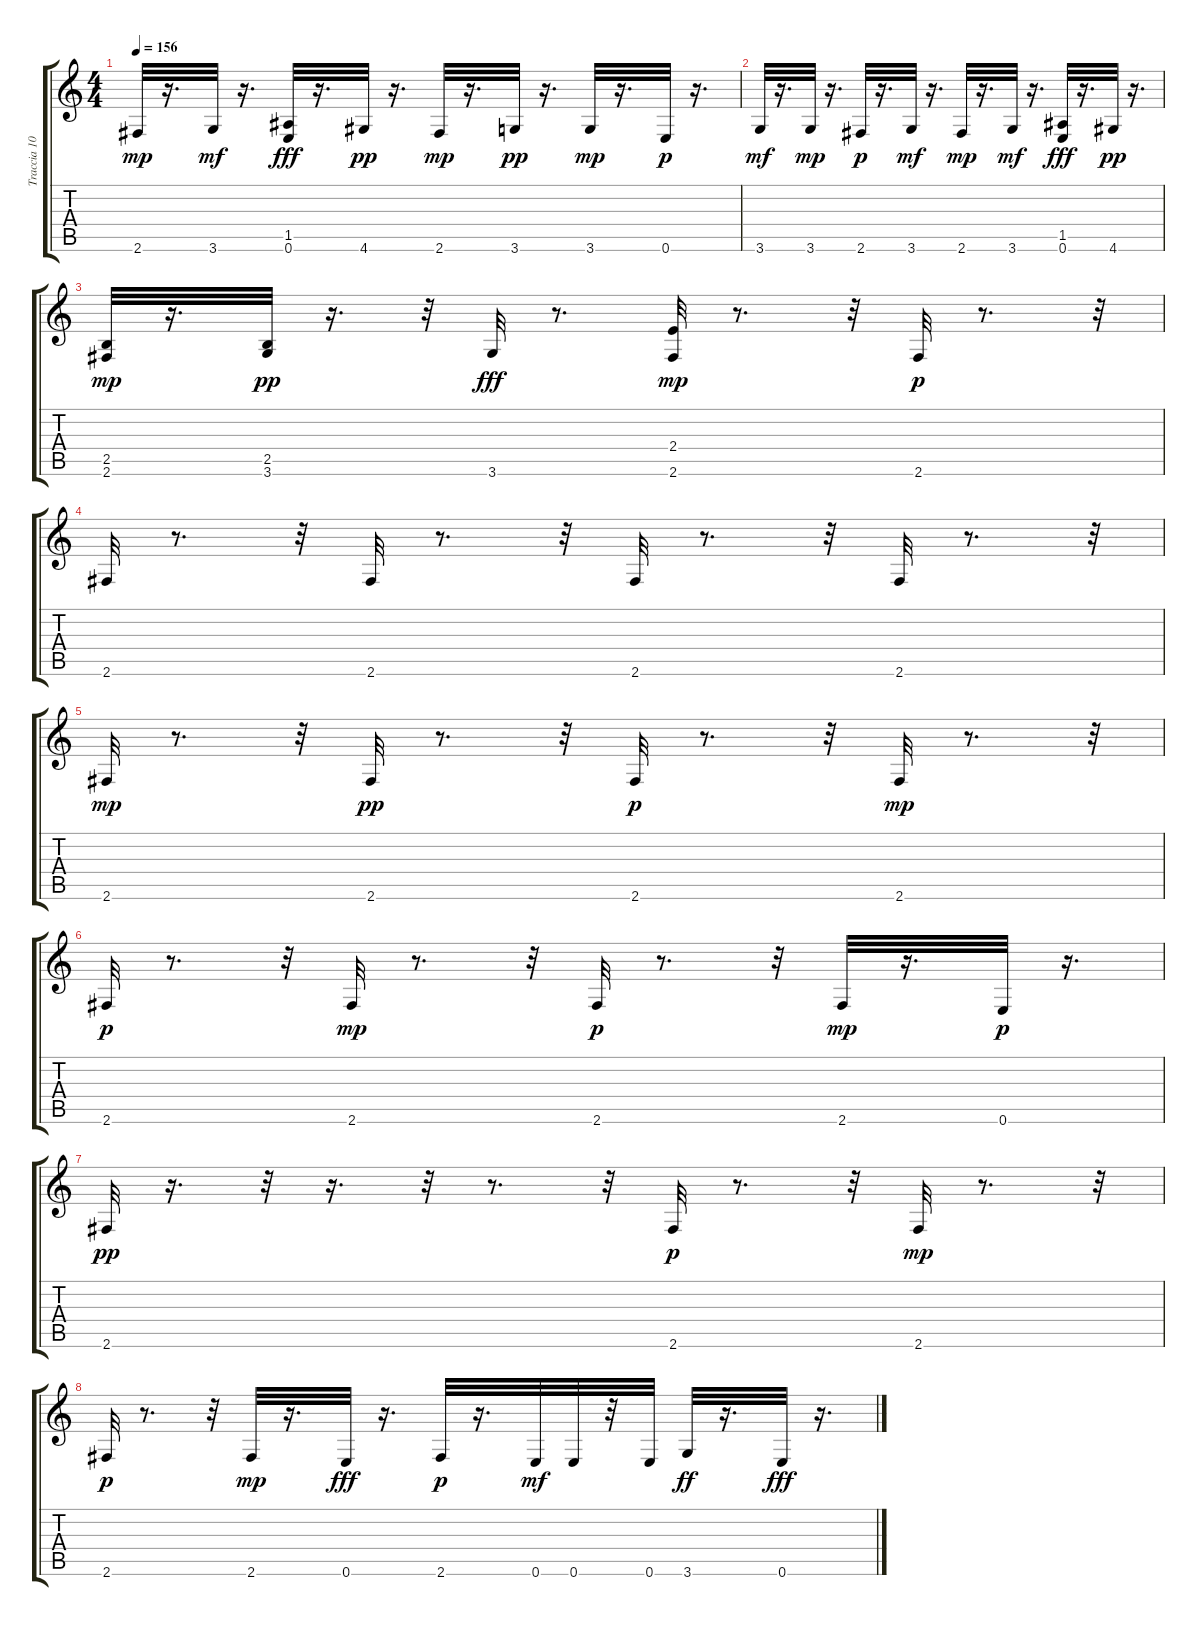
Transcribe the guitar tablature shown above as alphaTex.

\track ("Traccia 10" "Traccia 10") {instrument acousticbass}
\staff {score tabs}
\tuning (E4 B3 G3 D3 A2 E2) {hide}
\ts (4 4)
\tempo 156
\clef g2
\ks c
2.6.32{dy mp} r.16{d} 3.6.32{dy mf} r.16{d} (1.5 0.6).32{dy fff} r.16{d} 4.6.32{dy pp} r.16{d} 2.6.32{dy mp} r.16{d} 3.6.32{dy pp} r.16{d} 3.6.32{dy mp} r.16{d} 0.6.32{dy p} r.16{d} |
3.6.32{dy mf} r.16{d} 3.6.32{dy mp} r.16{d} 2.6.32{dy p} r.16{d} 3.6.32{dy mf} r.16{d} 2.6.32{dy mp} r.16{d} 3.6.32{dy mf} r.16{d} (1.5 0.6).32{dy fff} r.16{d} 4.6.32{dy pp} r.16{d} |
(2.5 2.6).32{dy mp} r.16{d} (2.5 3.6).32{dy pp} r.16{d} r.32 3.6.32{dy fff} r.8{d} (2.4 2.6).32{dy mp} r.8{d} r.32 2.6.32{dy p} r.8{d} r.32 |
2.6.32 r.8{d} r.32 2.6.32 r.8{d} r.32 2.6.32 r.8{d} r.32 2.6.32 r.8{d} r.32 |
2.6.32{dy mp} r.8{d} r.32 2.6.32{dy pp} r.8{d} r.32 2.6.32{dy p} r.8{d} r.32 2.6.32{dy mp} r.8{d} r.32 |
2.6.32{dy p} r.8{d} r.32 2.6.32{dy mp} r.8{d} r.32 2.6.32{dy p} r.8{d} r.32 2.6.32{dy mp} r.16{d} 0.6.32{dy p} r.16{d} |
2.6.32{dy pp} r.16{d} r.32 r.16{d} r.32 r.8{d} r.32 2.6.32{dy p} r.8{d} r.32 2.6.32{dy mp} r.8{d} r.32 |
2.6.32{dy p} r.8{d} r.32 2.6.32{dy mp} r.16{d} 0.6.32{dy fff} r.16{d} 2.6.32{dy p} r.16{d} 0.6.32{dy mf} 0.6.32 r.32 0.6.32 3.6.32{dy ff} r.16{d} 0.6.32{dy fff} r.16{d}
